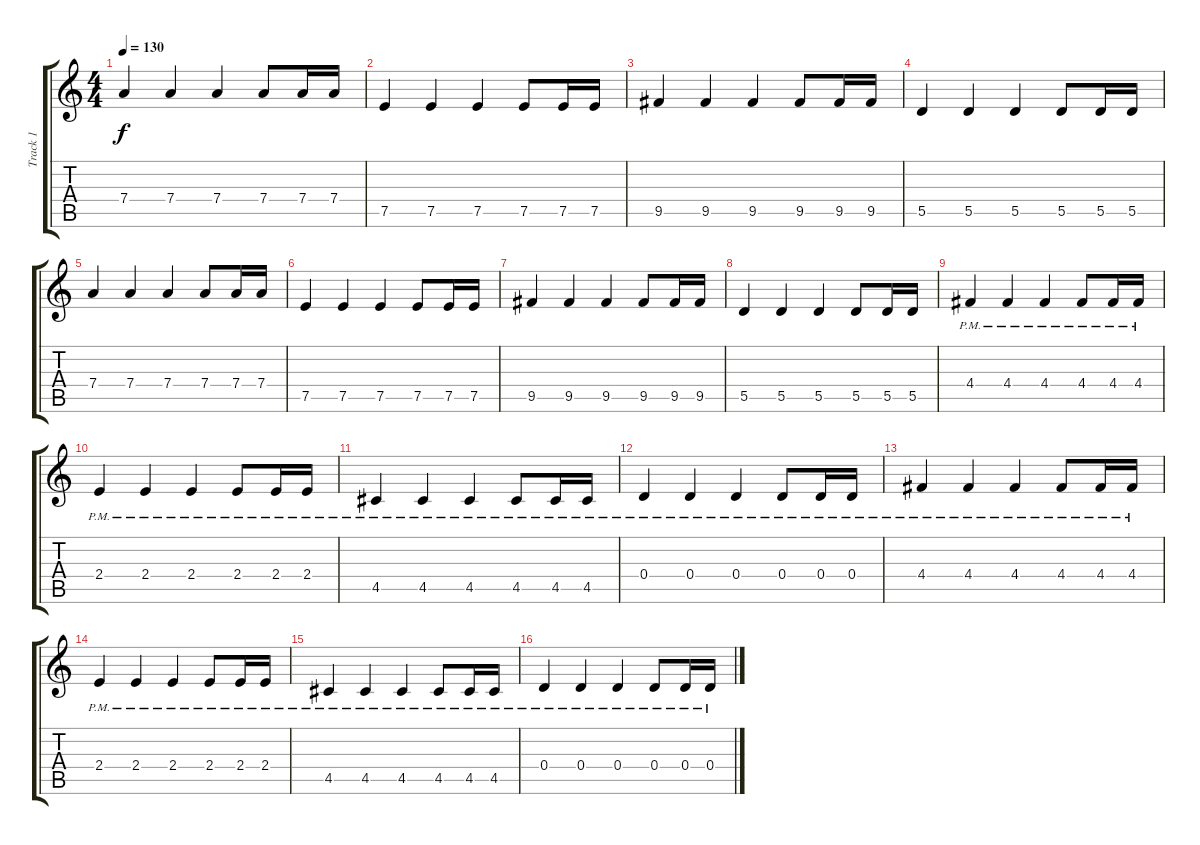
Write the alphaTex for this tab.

\track ("Track 1" "Track 1") {instrument acousticguitarsteel}
\staff {score tabs}
\tuning (E4 B3 G3 D3 A2 E2) {hide}
\ts (4 4)
\tempo 130
\clef g2
\ks c
7.4.4{dy f} 7.4.4 7.4.4 7.4.8 7.4.16 7.4.16 |
7.5.4 7.5.4 7.5.4 7.5.8 7.5.16 7.5.16 |
9.5.4 9.5.4 9.5.4 9.5.8 9.5.16 9.5.16 |
5.5.4 5.5.4 5.5.4 5.5.8 5.5.16 5.5.16 |
7.4.4 7.4.4 7.4.4 7.4.8 7.4.16 7.4.16 |
7.5.4 7.5.4 7.5.4 7.5.8 7.5.16 7.5.16 |
9.5.4 9.5.4 9.5.4 9.5.8 9.5.16 9.5.16 |
5.5.4 5.5.4 5.5.4 5.5.8 5.5.16 5.5.16 |
4.4{pm}.4 4.4{pm}.4 4.4{pm}.4 4.4{pm}.8 4.4{pm}.16 4.4{pm}.16 |
2.4{pm}.4 2.4{pm}.4 2.4{pm}.4 2.4{pm}.8 2.4{pm}.16 2.4{pm}.16 |
4.5{pm}.4 4.5{pm}.4 4.5{pm}.4 4.5{pm}.8 4.5{pm}.16 4.5{pm}.16 |
0.4{pm}.4 0.4{pm}.4 0.4{pm}.4 0.4{pm}.8 0.4{pm}.16 0.4{pm}.16 |
4.4{pm}.4 4.4{pm}.4 4.4{pm}.4 4.4{pm}.8 4.4{pm}.16 4.4{pm}.16 |
2.4{pm}.4 2.4{pm}.4 2.4{pm}.4 2.4{pm}.8 2.4{pm}.16 2.4{pm}.16 |
4.5{pm}.4 4.5{pm}.4 4.5{pm}.4 4.5{pm}.8 4.5{pm}.16 4.5{pm}.16 |
0.4{pm}.4 0.4{pm}.4 0.4{pm}.4 0.4{pm}.8 0.4{pm}.16 0.4{pm}.16
